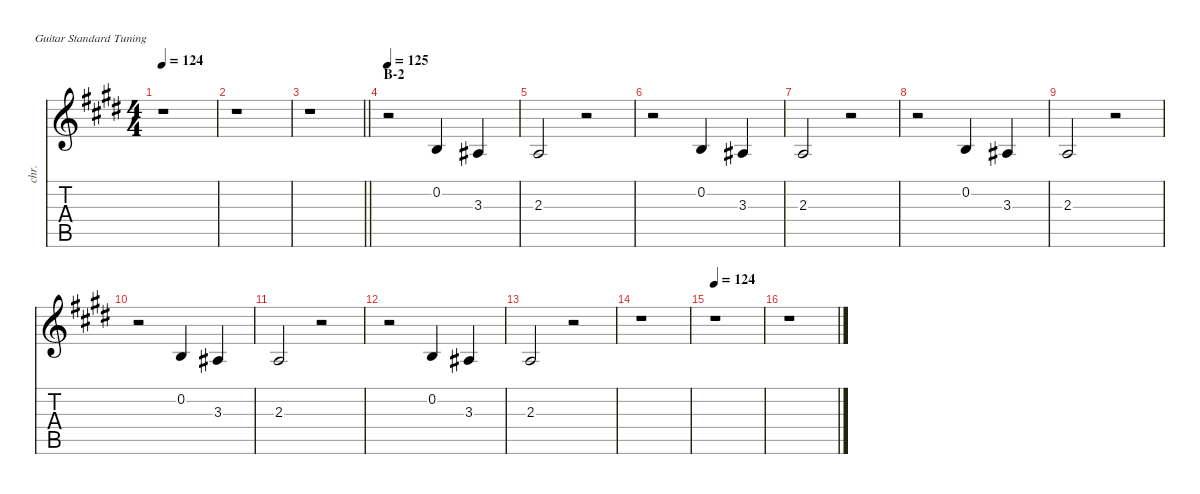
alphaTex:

\defaultSystemsLayout 4
\hideDynamics
\bracketExtendMode nobrackets
\track ("Chorus II" "chr.") {instrument voiceoohs}
\staff {score tabs}
\tuning (E4 B3 G3 D3 A2 E2)
\ts (4 4)
\tempo 124
\clef g2
\ks e
r.1{dy ff} |
r.1 |
\barLineRight lightlight
r.1 |
\section ("" "B-2")
\tempo 125
r.2 0.2{acc forcenatural}.4 3.3{acc #}.4 |
2.3{acc forcenatural}.2 r.2 |
r.2 0.2{acc forcenatural}.4 3.3{acc #}.4 |
2.3{acc forcenatural}.2 r.2 |
r.2 0.2{acc forcenatural}.4 3.3{acc #}.4 |
2.3{acc forcenatural}.2 r.2 |
r.2 0.2{acc forcenatural}.4 3.3{acc #}.4 |
2.3{acc forcenatural}.2 r.2 |
r.2 0.2{acc forcenatural}.4 3.3{acc #}.4 |
2.3{acc forcenatural}.2 r.2 |
r.1 |
\tempo 124
r.1 |
r.1
